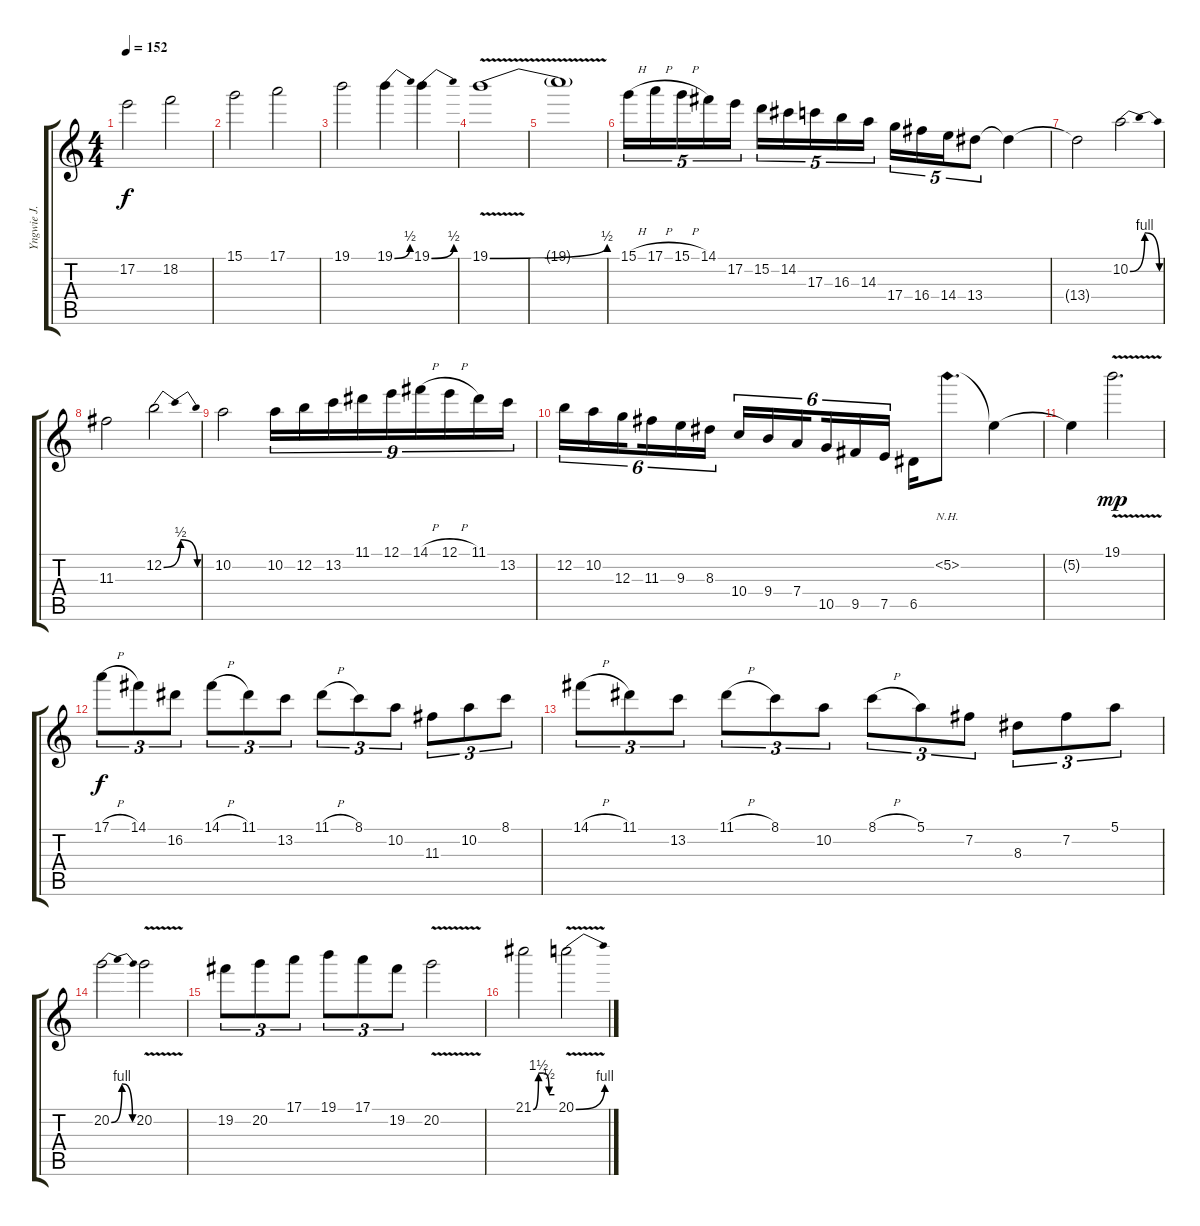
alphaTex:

\track ("Yngwie J. Malmsteen (Guitar 2)" "Yngwie J. ") {instrument overdrivenguitar}
\staff {score tabs}
\tuning (E4 B3 G3 D3 A2 E2) {hide}
\ts (4 4)
\tempo 152
\clef g2
\ks c
17.2.2{dy f} 18.2.2 |
15.1.2 17.1.2 |
19.1.2 19.1{be (bend 0 0 60 2)}.4 19.1{be (bend 0 0 60 2)}.4 |
19.1{be (bend 0 0 60 2) v}.1 |
19.1{t}.1 |
15.1{h}.16{tu (5 4) instrument overdrivenguitar} 17.1{h}.16{tu (5 4)} 15.1{h}.16{tu (5 4)} 14.1.16{tu (5 4)} 17.2.16{tu (5 4)} 15.2.16{tu (5 4)} 14.2.16{tu (5 4)} 17.3.16{tu (5 4)} 16.3.16{tu (5 4)} 14.3.16{tu (5 4)} 17.4.16{tu (5 4)} 16.4.16{tu (5 4)} 14.4.16{tu (5 4)} 13.4.8{tu (5 4)} 13.4{t}.4 |
13.4{t}.2 10.2{be (bendrelease 0 0 15 4 30 4 60 0)}.2 |
11.3.2 12.2{be (bendrelease 0 0 15 2 30 2 60 0)}.2 |
10.2.2 10.2.16{tu (9 8)} 12.2.16{tu (9 8)} 13.2.16{tu (9 8)} 11.1.16{tu (9 8)} 12.1.16{tu (9 8)} 14.1{h}.16{tu (9 8)} 12.1{h}.16{tu (9 8)} 11.1.16{tu (9 8)} 13.2.16{tu (9 8)} |
12.2.16{tu (6 4)} 10.2.16{tu (6 4)} 12.3.16{tu (6 4) beam splitsecondary} 11.3.16{tu (6 4)} 9.3.16{tu (6 4)} 8.3.16{tu (6 4)} 10.4.16{tu (6 4)} 9.4.16{tu (6 4)} 7.4.16{tu (6 4) beam splitsecondary} 10.5.16{tu (6 4)} 9.5.16{tu (6 4)} 7.5.16{tu (6 4)} 6.5.16 5.2{nh}.8{d} 5.2{t}.4 |
5.2{t}.4 19.1{v}.2{d dy mp} |
17.1{h}.8{tu (3 2) dy f instrument overdrivenguitar} 14.1.8{tu (3 2)} 16.2.8{tu (3 2)} 14.1{h}.8{tu (3 2)} 11.1.8{tu (3 2)} 13.2.8{tu (3 2)} 11.1{h}.8{tu (3 2)} 8.1.8{tu (3 2)} 10.2.8{tu (3 2)} 11.3.8{tu (3 2)} 10.2.8{tu (3 2)} 8.1.8{tu (3 2)} |
14.1{h}.8{tu (3 2)} 11.1.8{tu (3 2)} 13.2.8{tu (3 2)} 11.1{h}.8{tu (3 2)} 8.1.8{tu (3 2)} 10.2.8{tu (3 2)} 8.1{h}.8{tu (3 2)} 5.1.8{tu (3 2)} 7.2.8{tu (3 2)} 8.3.8{tu (3 2)} 7.2.8{tu (3 2)} 5.1.8{tu (3 2)} |
20.2{be (bendrelease 0 0 15 4 30 4 60 0)}.2 20.2{v}.2 |
19.2.8{tu (3 2)} 20.2.8{tu (3 2)} 17.1.8{tu (3 2)} 19.1.8{tu (3 2)} 17.1.8{tu (3 2)} 19.2.8{tu (3 2)} 20.2{v}.2 |
21.1{be (custom 0 0 15 6 30 6 45 2 60 2)}.2 20.1{be (bend 0 0 60 4) v}.2
